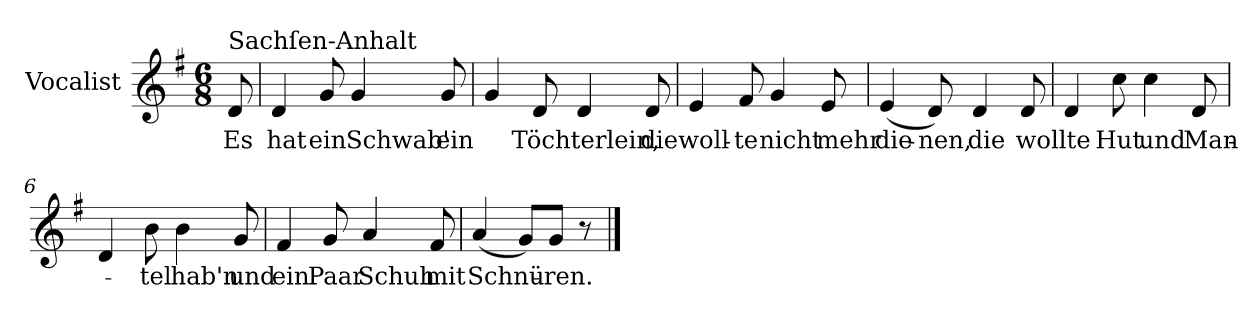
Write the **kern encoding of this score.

**kern	**text
*part1	*part1
*staff1	*staff1
*I"Vocalist	*
*k[f#]	*
*G:	*
*M6/8	*
=	=
!LO:TX:a:t=Sachſen-Anhalt	!
8d	Es
=1	=1
4d	hat
8g	ein
4g	Schwab'
8g	ein
=2	=2
4g	.
8d	Töchterlein,
4d	.
8d	die
=3	=3
4e	woll-
8f#	-te
4g	nicht
8e	mehr
=4	=4
(4e	die-
8d)	-nen,
4d	die
8d	wollte
=5	=5
4d	.
8cc	Hut
4cc	und
8d	Man-
=6	=6
4d	.
8b	-tel
4b	hab'n
8g	und
=7	=7
4f#	ein
8g	Paar
4a	Schuh
8f#	mit
=8	=8
(4a	Schnü-
8gL)	.
8gJ	-ren.
8r	.
==	==
*-	*-
